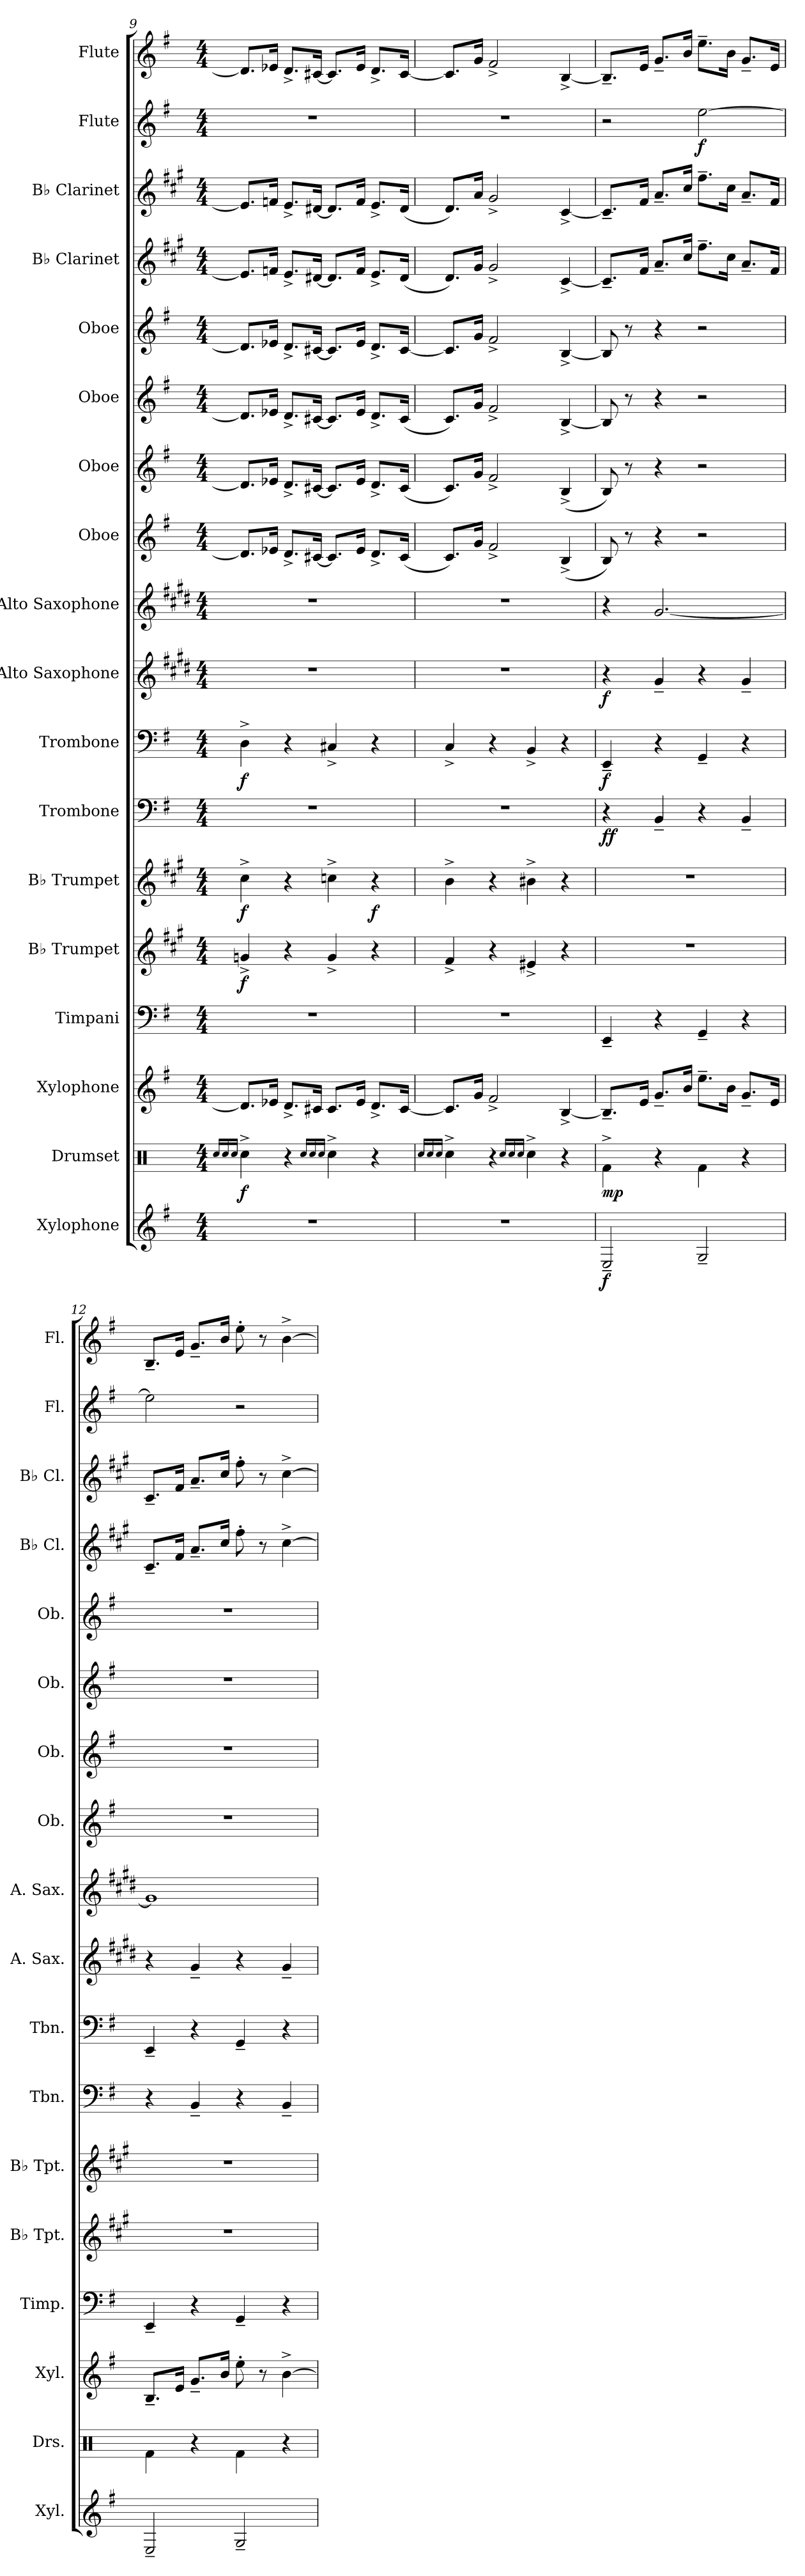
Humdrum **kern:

**kern	**dynam	**kern	**dynam	**kern	**kern	**kern	**dynam	**kern	**dynam	**kern	**dynam	**kern	**dynam	**kern	**dynam	**kern	**kern	**kern	**kern	**kern	**kern	**kern	**kern	**dynam	**kern
*part18	*part18	*part17	*part17	*part16	*part15	*part14	*part14	*part13	*part13	*part12	*part12	*part11	*part11	*part10	*part10	*part9	*part8	*part7	*part6	*part5	*part4	*part3	*part2	*part2	*part1
*staff18	*staff18	*staff17	*staff17	*staff16	*staff15	*staff14	*staff14	*staff13	*staff13	*staff12	*staff12	*staff11	*staff11	*staff10	*staff10	*staff9	*staff8	*staff7	*staff6	*staff5	*staff4	*staff3	*staff2	*staff2	*staff1
*I"Xylophone	*	*I"Drumset	*	*I"Xylophone	*I"Timpani	*I"B♭ Trumpet	*	*I"B♭ Trumpet	*	*I"Trombone	*	*I"Trombone	*	*I"Alto Saxophone	*	*I"Alto Saxophone	*I"Oboe	*I"Oboe	*I"Oboe	*I"Oboe	*I"B♭ Clarinet	*I"B♭ Clarinet	*I"Flute	*	*I"Flute
*I'Xyl.	*	*I'Drs.	*	*I'Xyl.	*I'Timp.	*I'B♭ Tpt.	*	*I'B♭ Tpt.	*	*I'Tbn.	*	*I'Tbn.	*	*I'A. Sax.	*	*I'A. Sax.	*I'Ob.	*I'Ob.	*I'Ob.	*I'Ob.	*I'B♭ Cl.	*I'B♭ Cl.	*I'Fl.	*	*I'Fl.
*clefG2	*	*clefX	*	*clefG2	*clefF4	*clefG2	*	*clefG2	*	*clefF4	*	*clefF4	*	*clefG2	*	*clefG2	*clefG2	*clefG2	*clefG2	*clefG2	*clefG2	*clefG2	*clefG2	*	*clefG2
*ITrd-7c-12	*	*	*	*ITrd-7c-12	*	*ITrd1c2	*	*ITrd1c2	*	*	*	*	*	*ITrd5c9	*	*ITrd5c9	*	*	*	*	*ITrd1c2	*ITrd1c2	*	*	*
*k[f#]	*	*k[]	*	*k[f#]	*k[f#]	*k[f#]	*	*k[f#]	*	*k[f#]	*	*k[f#]	*	*k[f#]	*	*k[f#]	*k[f#]	*k[f#]	*k[f#]	*k[f#]	*k[f#]	*k[f#]	*k[f#]	*	*k[f#]
*M4/4	*	*M4/4	*	*M4/4	*M4/4	*M4/4	*	*M4/4	*	*M4/4	*	*M4/4	*	*M4/4	*	*M4/4	*M4/4	*M4/4	*M4/4	*M4/4	*M4/4	*M4/4	*M4/4	*	*M4/4
=9	=9	=9	=9	=9	=9	=9	=9	=9	=9	=9	=9	=9	=9	=9	=9	=9	=9	=9	=9	=9	=9	=9	=9	=9	=9
.	.	16qRcc/LL	.	.	.	.	.	.	.	.	.	.	.	.	.	.	.	.	.	.	.	.	.	.	.
.	.	16qRcc/	.	.	.	.	.	.	.	.	.	.	.	.	.	.	.	.	.	.	.	.	.	.	.
.	.	16qRcc/JJ	.	.	.	.	.	.	.	.	.	.	.	.	.	.	.	.	.	.	.	.	.	.	.
!	!	!	!LO:DY:b	!	!	!	!LO:DY:b	!	!LO:DY:b	!	!	!	!LO:DY:b	!	!	!	!	!	!	!	!	!	!	!	!
1r	.	4Rcc^\	f	8.dd/L]	1r	4fn^/	f	4b^\	f	1r	.	4D^\	f	1r	.	1r	8.d/L]	8.d/L]	8.d/L]	8.d/L]	8.d/L]	8.d/L]	1r	.	8.d/L]
.	.	.	.	16ee-X/Jk	.	.	.	.	.	.	.	.	.	.	.	.	16e-X/Jk	16e-X/Jk	16e-X/Jk	16e-X/Jk	16e-X/Jk	16e-X/Jk	.	.	16e-X/Jk
.	.	4r	.	8.dd^/L	.	4r	.	4r	.	.	.	4r	.	.	.	.	8.d^/L	8.d^/L	8.d^/L	8.d^/L	8.d^/L	8.d^/L	.	.	8.d^/L
.	.	.	.	16cc#X/Jk	.	.	.	.	.	.	.	.	.	.	.	.	[16c#X/Jk	[16c#X/Jk	[16c#X/Jk	[16c#X/Jk	[16c#X/Jk	[16c#X/Jk	.	.	[16c#X/Jk
.	.	16qRcc/LL	.	.	.	.	.	.	.	.	.	.	.	.	.	.	.	.	.	.	.	.	.	.	.
.	.	16qRcc/	.	.	.	.	.	.	.	.	.	.	.	.	.	.	.	.	.	.	.	.	.	.	.
.	.	16qRcc/JJ	.	.	.	.	.	.	.	.	.	.	.	.	.	.	.	.	.	.	.	.	.	.	.
.	.	4Rcc^\	.	8.cc#/L	.	4f^/	.	4b-X^\	.	.	.	4C#X^/	.	.	.	.	8.c#/L]	8.c#/L]	8.c#/L]	8.c#/L]	8.c#/L]	8.c#/L]	.	.	8.c#/L]
.	.	.	.	16ee-/Jk	.	.	.	.	.	.	.	.	.	.	.	.	16e-/Jk	16e-/Jk	16e-/Jk	16e-/Jk	16e-/Jk	16e-/Jk	.	.	16e-/Jk
!	!	!	!	!	!	!	!	!	!LO:DY:b	!	!	!	!	!	!	!	!	!	!	!	!	!	!	!	!
.	.	4r	.	8.dd^/L	.	4r	.	4r	f	.	.	4r	.	.	.	.	8.d^/L	8.d^/L	8.d^/L	8.d^/L	8.d^/L	8.d^/L	.	.	8.d^/L
.	.	.	.	[16cc#/Jk	.	.	.	.	.	.	.	.	.	.	.	.	(16c#/Jk	(16c#/Jk	(16c#/Jk	[16c#/Jk	(16c#/Jk	(16c#/Jk	.	.	[16c#/Jk
=10	=10	=10	=10	=10	=10	=10	=10	=10	=10	=10	=10	=10	=10	=10	=10	=10	=10	=10	=10	=10	=10	=10	=10	=10	=10
.	.	16qRcc/LL	.	.	.	.	.	.	.	.	.	.	.	.	.	.	.	.	.	.	.	.	.	.	.
.	.	16qRcc/	.	.	.	.	.	.	.	.	.	.	.	.	.	.	.	.	.	.	.	.	.	.	.
.	.	16qRcc/JJ	.	.	.	.	.	.	.	.	.	.	.	.	.	.	.	.	.	.	.	.	.	.	.
1r	.	4Rcc^\	.	8.cc#/L]	1r	4e^/	.	4a^\	.	1r	.	4C^/	.	1r	.	1r	8.c/L)	8.c/L)	8.c/L)	8.c#/L]	8.c/L)	8.c/L)	1r	.	8.c#/L]
.	.	.	.	16gg/Jk	.	.	.	.	.	.	.	.	.	.	.	.	16g/Jk	16g/Jk	16g/Jk	16g/Jk	16f#/Jk	16g/Jk	.	.	16g/Jk
.	.	4r	.	2ff#^/	.	4r	.	4r	.	.	.	4r	.	.	.	.	2f#^/	2f#^/	2f#^/	2f#^/	2f#^/	2f#^/	.	.	2f#^/
.	.	16qRcc/LL	.	.	.	.	.	.	.	.	.	.	.	.	.	.	.	.	.	.	.	.	.	.	.
.	.	16qRcc/	.	.	.	.	.	.	.	.	.	.	.	.	.	.	.	.	.	.	.	.	.	.	.
.	.	16qRcc/JJ	.	.	.	.	.	.	.	.	.	.	.	.	.	.	.	.	.	.	.	.	.	.	.
.	.	4Rcc^\	.	.	.	4d#X^/	.	4a#X^\	.	.	.	4BB^/	.	.	.	.	.	.	.	.	.	.	.	.	.
.	.	4r	.	[4b^/	.	4r	.	4r	.	.	.	4r	.	.	.	.	(4B^/	(4B^/	[4B^/	[4B^/	[4B^/	[4B^/	.	.	[4B^/
!!LO:PB:g=z
=11	=11	=11	=11	=11	=11	=11	=11	=11	=11	=11	=11	=11	=11	=11	=11	=11	=11	=11	=11	=11	=11	=11	=11	=11	=11
!	!LO:DY:b	!	!LO:DY:b	!	!	!	!	!	!	!	!LO:DY:b	!	!	!	!	!	!	!	!	!	!	!	!	!	!
!	!	!	!	!	!	!	!	!	!	!	!LO:DY:n=1:b	!	!LO:DY:b	!	!LO:DY:b	!	!	!	!	!	!	!	!	!	!
2e~/	f	4Rf^\	mp	8.b~/L]	4EE~/	1r	.	1r	.	4r	f f	4EE~/	f	4r	f	4r	8B/)	8B/)	8B/]	8B/]	8.B~/L]	8.B~/L]	2r	.	8.B~/L]
.	.	.	.	.	.	.	.	.	.	.	.	.	.	.	.	.	8r	8r	8r	8r	.	.	.	.	.
.	.	.	.	16ee/Jk	.	.	.	.	.	.	.	.	.	.	.	.	.	.	.	.	16e/Jk	16e/Jk	.	.	16e/Jk
.	.	4r	.	8.gg~/L	4r	.	.	.	.	4BB~/	.	4r	.	4B~/	.	[2.B/	4r	4r	4r	4r	8.g~/L	8.g~/L	.	.	8.g~/L
.	.	.	.	16bb/Jk	.	.	.	.	.	.	.	.	.	.	.	.	.	.	.	.	16b/Jk	16b/Jk	.	.	16b/Jk
!	!	!	!	!	!	!	!	!	!	!	!	!	!	!	!	!	!	!	!	!	!	!	!	!LO:DY:b	!
2g~/	.	4Rf\	.	8.eee~\L	4GG~/	.	.	.	.	4r	.	4GG~/	.	4r	.	.	2r	2r	2r	2r	8.ee~\L	8.ee~\L	[2ee\	f	8.ee~\L
.	.	.	.	16bb\Jk	.	.	.	.	.	.	.	.	.	.	.	.	.	.	.	.	16b\Jk	16b\Jk	.	.	16b\Jk
.	.	4r	.	8.gg~/L	4r	.	.	.	.	4BB~/	.	4r	.	4B~/	.	.	.	.	.	.	8.g~/L	8.g~/L	.	.	8.g~/L
.	.	.	.	16ee/Jk	.	.	.	.	.	.	.	.	.	.	.	.	.	.	.	.	16e/Jk	16e/Jk	.	.	16e/Jk
=12	=12	=12	=12	=12	=12	=12	=12	=12	=12	=12	=12	=12	=12	=12	=12	=12	=12	=12	=12	=12	=12	=12	=12	=12	=12
2e~/	.	4Rf\	.	8.b~/L	4EE~/	1r	.	1r	.	4r	.	4EE~/	.	4r	.	1B]	1r	1r	1r	1r	8.B~/L	8.B~/L	2ee\]	.	8.B~/L
.	.	.	.	16ee/Jk	.	.	.	.	.	.	.	.	.	.	.	.	.	.	.	.	16e/Jk	16e/Jk	.	.	16e/Jk
.	.	4r	.	8.gg~/L	4r	.	.	.	.	4BB~/	.	4r	.	4B~/	.	.	.	.	.	.	8.g~/L	8.g~/L	.	.	8.g~/L
.	.	.	.	16bb/Jk	.	.	.	.	.	.	.	.	.	.	.	.	.	.	.	.	16b/Jk	16b/Jk	.	.	16b/Jk
2g~/	.	4Rf\	.	8eee'\	4GG~/	.	.	.	.	4r	.	4GG~/	.	4r	.	.	.	.	.	.	8ee'\	8ee'\	2r	.	8ee'\
.	.	.	.	8r	.	.	.	.	.	.	.	.	.	.	.	.	.	.	.	.	8r	8r	.	.	8r
.	.	4r	.	[4bb^\	4r	.	.	.	.	4BB~/	.	4r	.	4B~/	.	.	.	.	.	.	[4b^\	[4b^\	.	.	[4b^\
=	=	=	=	=	=	=	=	=	=	=	=	=	=	=	=	=	=	=	=	=	=	=	=	=	=
*-	*-	*-	*-	*-	*-	*-	*-	*-	*-	*-	*-	*-	*-	*-	*-	*-	*-	*-	*-	*-	*-	*-	*-	*-	*-
